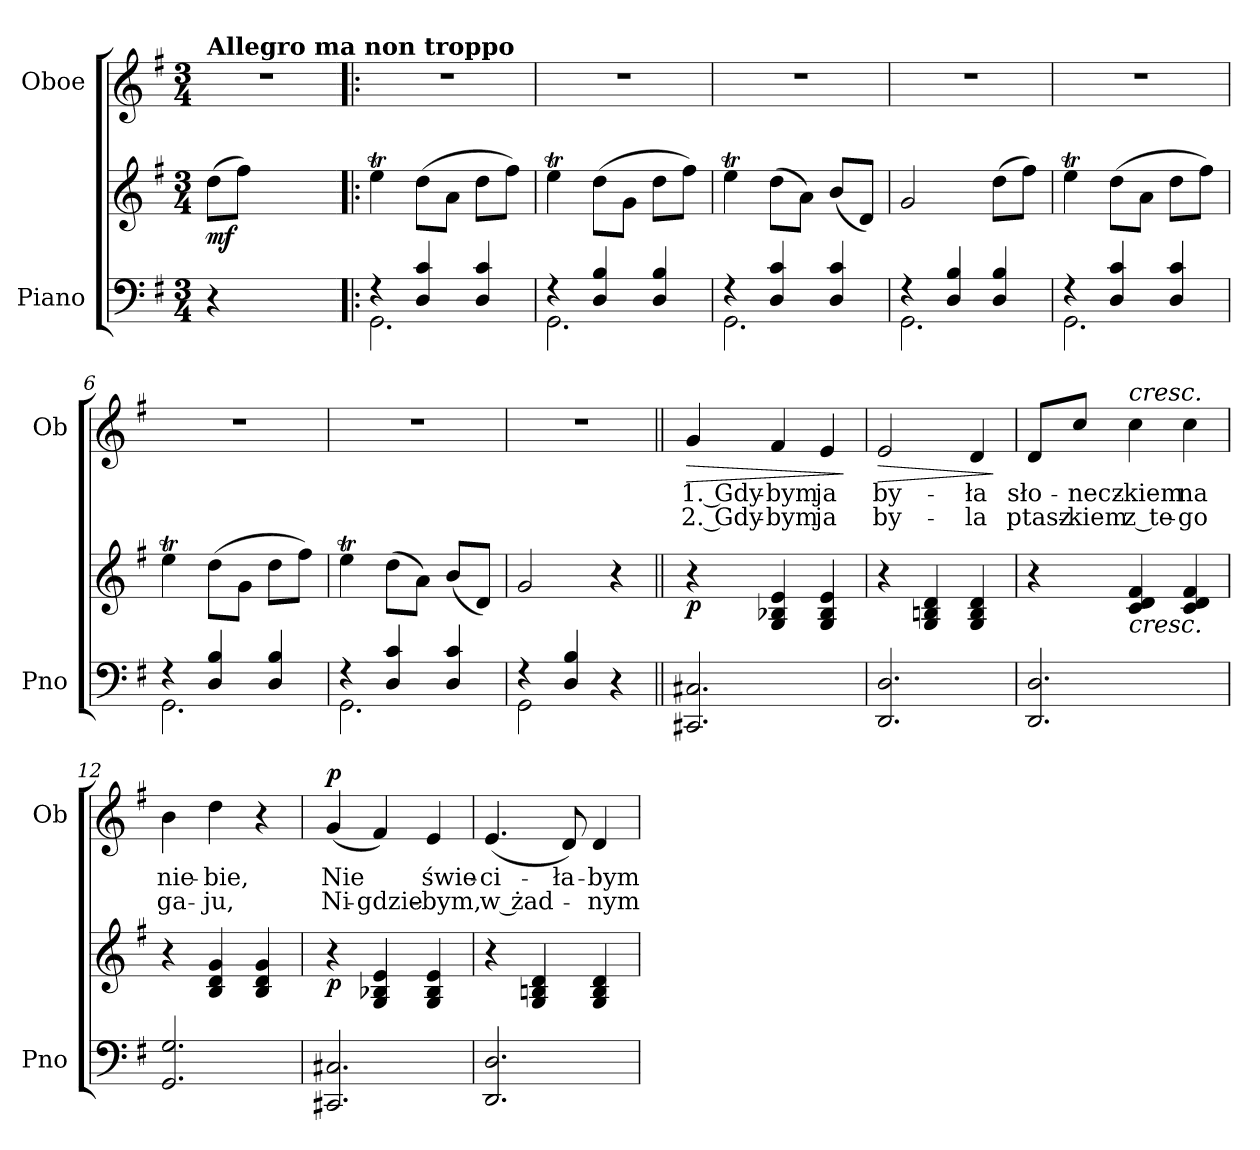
**kern	**kern	**dynam	**kern	**text	**text	**dynam
*part2	*part2	*part2	*part1	*part1	*part1	*part1
*staff3	*staff2	*staff2/3	*staff1	*staff1	*staff1	*staff1
*I"Piano	*	*	*I"Oboe	*	*	*
*I'Pno	*	*	*I'Ob	*	*	*
*clefF4	*clefG2	*	*clefG2	*	*	*
*k[f#]	*k[f#]	*	*k[f#]	*	*	*
*M3/4	*M3/4	*	*M3/4	*	*	*
*MM112	*MM112	*	*MM112	*	*	*
=	=	=	=	=	=	=
!	!	!	!LO:TX:a:B:t=Allegro ma non troppo	!	!	!
!	!	!LO:DY:b	!	!	!	!
4r	(8dd\L	mf	2.r	.	.	.
.	8ff#\J)	.	.	.	.	.
2ryy	2ryy	.	.	.	.	.
=1!|:	=1!|:	=1!|:	=1!|:	=1!|:	=1!|:	=1!|:
*^	*	*	*	*	*	*
4r	2.GG\	4eeT\	.	2.r	.	.	.
4D/ 4c/	.	(8dd\L	.	.	.	.	.
.	.	8a\J	.	.	.	.	.
4D/ 4c/	.	8dd\L	.	.	.	.	.
.	.	8ff#\J)	.	.	.	.	.
=2	=2	=2	=2	=2	=2	=2	=2
4r	2.GG\	4eeT\	.	2.r	.	.	.
4D/ 4B/	.	(8dd\L	.	.	.	.	.
.	.	8g\J	.	.	.	.	.
4D/ 4B/	.	8dd\L	.	.	.	.	.
.	.	8ff#\J)	.	.	.	.	.
=3	=3	=3	=3	=3	=3	=3	=3
4r	2.GG\	4eeT\	.	2.r	.	.	.
4D/ 4c/	.	(8dd\L	.	.	.	.	.
.	.	8a\J)	.	.	.	.	.
4D/ 4c/	.	(8b/L	.	.	.	.	.
.	.	8d/J)	.	.	.	.	.
=4	=4	=4	=4	=4	=4	=4	=4
4r	2.GG\	2g/	.	2.r	.	.	.
4D/ 4B/	.	.	.	.	.	.	.
4D/ 4B/	.	(8dd\L	.	.	.	.	.
.	.	8ff#\J)	.	.	.	.	.
=5	=5	=5	=5	=5	=5	=5	=5
4r	2.GG\	4eeT\	.	2.r	.	.	.
4D/ 4c/	.	(8dd\L	.	.	.	.	.
.	.	8a\J	.	.	.	.	.
4D/ 4c/	.	8dd\L	.	.	.	.	.
.	.	8ff#\J)	.	.	.	.	.
=6	=6	=6	=6	=6	=6	=6	=6
4r	2.GG\	4eeT\	.	2.r	.	.	.
4D/ 4B/	.	(8dd\L	.	.	.	.	.
.	.	8g\J	.	.	.	.	.
4D/ 4B/	.	8dd\L	.	.	.	.	.
.	.	8ff#\J)	.	.	.	.	.
=7	=7	=7	=7	=7	=7	=7	=7
4r	2.GG\	4eeT\	.	2.r	.	.	.
4D/ 4c/	.	(8dd\L	.	.	.	.	.
.	.	8a\J)	.	.	.	.	.
4D/ 4c/	.	(8b/L	.	.	.	.	.
.	.	8d/J)	.	.	.	.	.
!!LO:LB:g=z
=8	=8	=8	=8	=8	=8	=8	=8
4r	2GG\	2g/	.	2.r	.	.	.
4D/ 4B/	.	.	.	.	.	.	.
4r	4ryy	4r	.	.	.	.	.
=9||	=9||	=9||	=9||	=9||	=9||	=9||	=9||
!	!	!	!LO:DY:b	!	!LO:LY:b	!LO:LY:b	!LO:HP:b
*v	*v	*	*	*	*	*	*
2.CC#X/ 2.C#X/	4r	p	4g/	1. Gdy-	2. Gdy-	>
!	!	!	!	!LO:LY:b	!LO:LY:b	!
.	4G/ 4B-X/ 4e/	.	4f#/	-bym	-bym	.
!	!	!	!	!LO:LY:b	!LO:LY:b	!
.	4G/ 4B-/ 4e/	.	4e/	ja	ja	.
.	.	.	.	.	.	]
=10	=10	=10	=10	=10	=10	=10
!	!	!	!	!LO:LY:b	!LO:LY:b	!LO:HP:b
2.DD/ 2.D/	4r	.	2e/	by-	by-	>
.	4G/ 4Bn/ 4d/	.	.	.	.	.
!	!	!	!	!LO:LY:b	!LO:LY:b	!
.	4G/ 4B/ 4d/	.	4d/	-ła	-la	.
.	.	.	.	.	.	]
=11	=11	=11	=11	=11	=11	=11
!	!	!	!	!LO:LY:b	!LO:LY:b	!
2.DD/ 2.D/	4r	.	8d/L	sło-	ptasz-	.
!	!	!	!	!LO:LY:b	!LO:LY:b	!
.	.	.	8cc/J	-necz-	-kiem	.
!	!	!	!LO:TX:a:i:t=cresc.	!	!	!
!	!LO:TX:b:i:t=cresc.	!	!	!	!	!
!	!	!	!	!LO:LY:b	!LO:LY:b	!
.	4c/ 4d/ 4f#/	.	4cc\	-kiem	z te-	.
!	!	!	!	!LO:LY:b	!LO:LY:b	!
.	4c/ 4d/ 4f#/	.	4cc\	na	-go	.
=12	=12	=12	=12	=12	=12	=12
!	!	!	!	!LO:LY:b	!LO:LY:b	!
2.GG/ 2.G/	4r	.	4b\	nie-	ga-	.
!	!	!	!	!LO:LY:b	!LO:LY:b	!
.	4B/ 4d/ 4g/	.	4dd\	-bie,	-ju,	.
.	4B/ 4d/ 4g/	.	4r	.	.	.
=13	=13	=13	=13	=13	=13	=13
!	!	!LO:DY:b	!	!LO:LY:b	!LO:LY:b	!LO:DY:a
2.CC#X/ 2.C#X/	4r	p	(4g/	Nie	Ni-	p
!	!	!	!	!	!LO:LY:b	!
.	4G/ 4B-X/ 4e/	.	4f#/)	.	-gdzie-	.
!	!	!	!	!LO:LY:b	!LO:LY:b	!
.	4G/ 4B-/ 4e/	.	4e/	świe-	-bym,	.
=14	=14	=14	=14	=14	=14	=14
!	!	!	!	!LO:LY:b	!LO:LY:b	!
2.DD/ 2.D/	4r	.	(4.e/	-ci-	w żad-	.
.	4G/ 4Bn/ 4d/	.	.	.	.	.
!	!	!	!	!LO:LY:b	!	!
.	.	.	8d/)	-ła-	.	.
!	!	!	!	!LO:LY:b	!LO:LY:b	!
.	4G/ 4B/ 4d/	.	4d/	-bym	-nym	.
=	=	=	=	=	=	=
*-	*-	*-	*-	*-	*-	*-
